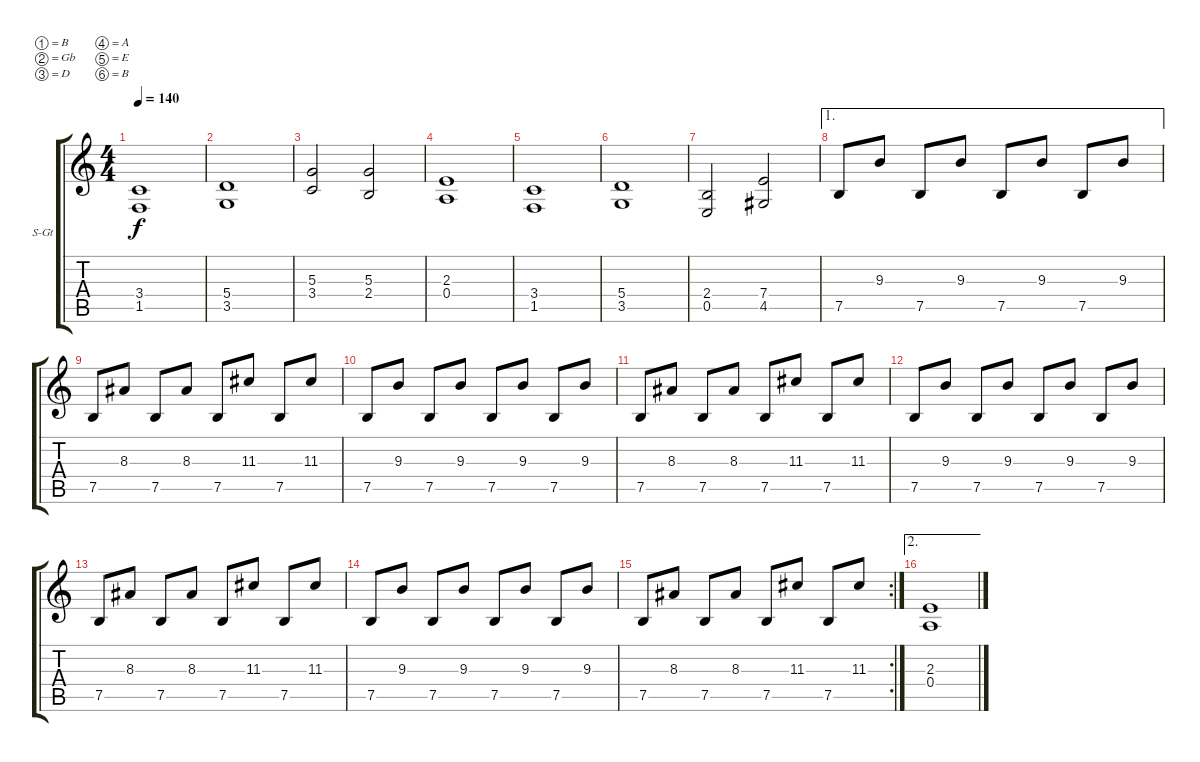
\bracketExtendMode groupsimilarinstruments
\firstSystemTrackNameOrientation horizontal
\otherSystemsTrackNameOrientation horizontal
\track ("Guitar 1" "S-Gt") {instrument acousticguitarsteel}
\staff {score tabs}
\tuning (B3 Gb3 D3 A2 E2 B1)
\ts (4 4)
\tempo 140
\clef g2
\ks c
(3.4 1.5).1{dy f} |
(5.4 3.5).1 |
(5.3 3.4).2 (5.3 2.4).2 |
(2.3 0.4).1 |
(3.4 1.5).1 |
(5.4 3.5).1 |
(2.4 0.5).2 (7.4 4.5).2 |
\ae 1
7.5.8 9.3.8 7.5.8 9.3.8 7.5.8 9.3.8 7.5.8 9.3.8 |
7.5.8 8.3.8 7.5.8 8.3.8 7.5.8 11.3.8 7.5.8 11.3.8 |
7.5.8 9.3.8 7.5.8 9.3.8 7.5.8 9.3.8 7.5.8 9.3.8 |
7.5.8 8.3.8 7.5.8 8.3.8 7.5.8 11.3.8 7.5.8 11.3.8 |
7.5.8 9.3.8 7.5.8 9.3.8 7.5.8 9.3.8 7.5.8 9.3.8 |
7.5.8 8.3.8 7.5.8 8.3.8 7.5.8 11.3.8 7.5.8 11.3.8 |
7.5.8 9.3.8 7.5.8 9.3.8 7.5.8 9.3.8 7.5.8 9.3.8 |
\rc 2
7.5.8 8.3.8 7.5.8 8.3.8 7.5.8 11.3.8 7.5.8 11.3.8 |
\ae 2
(2.3 0.4).1
